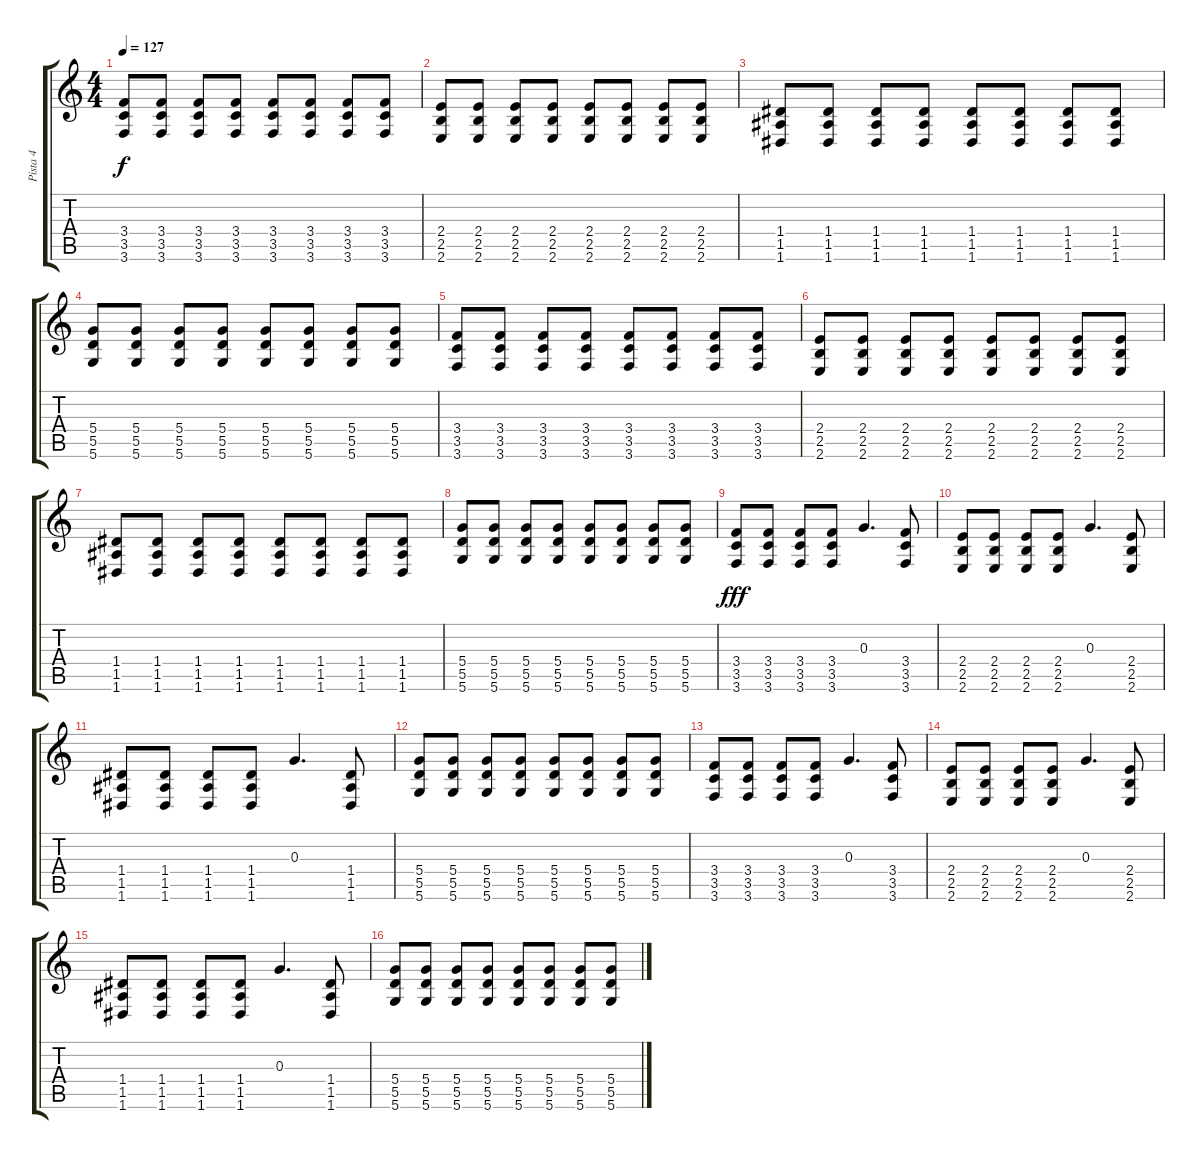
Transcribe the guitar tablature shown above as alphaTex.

\track ("Pista 4" "Pista 4") {instrument overdrivenguitar}
\staff {score tabs}
\tuning (E4 B3 G3 D3 A2 D2) {hide}
\ts (4 4)
\tempo 127
\clef g2
\ks c
(3.4 3.5 3.6).8{dy f} (3.4 3.5 3.6).8 (3.4 3.5 3.6).8 (3.4 3.5 3.6).8 (3.4 3.5 3.6).8 (3.4 3.5 3.6).8 (3.4 3.5 3.6).8 (3.4 3.5 3.6).8 |
(2.4 2.5 2.6).8 (2.4 2.5 2.6).8 (2.4 2.5 2.6).8 (2.4 2.5 2.6).8 (2.4 2.5 2.6).8 (2.4 2.5 2.6).8 (2.4 2.5 2.6).8 (2.4 2.5 2.6).8 |
(1.4 1.5 1.6).8 (1.4 1.5 1.6).8 (1.4 1.5 1.6).8 (1.4 1.5 1.6).8 (1.4 1.5 1.6).8 (1.4 1.5 1.6).8 (1.4 1.5 1.6).8 (1.4 1.5 1.6).8 |
(5.4 5.5 5.6).8 (5.4 5.5 5.6).8 (5.4 5.5 5.6).8 (5.4 5.5 5.6).8 (5.4 5.5 5.6).8 (5.4 5.5 5.6).8 (5.4 5.5 5.6).8 (5.4 5.5 5.6).8 |
(3.4 3.5 3.6).8 (3.4 3.5 3.6).8 (3.4 3.5 3.6).8 (3.4 3.5 3.6).8 (3.4 3.5 3.6).8 (3.4 3.5 3.6).8 (3.4 3.5 3.6).8 (3.4 3.5 3.6).8 |
(2.4 2.5 2.6).8 (2.4 2.5 2.6).8 (2.4 2.5 2.6).8 (2.4 2.5 2.6).8 (2.4 2.5 2.6).8 (2.4 2.5 2.6).8 (2.4 2.5 2.6).8 (2.4 2.5 2.6).8 |
(1.4 1.5 1.6).8 (1.4 1.5 1.6).8 (1.4 1.5 1.6).8 (1.4 1.5 1.6).8 (1.4 1.5 1.6).8 (1.4 1.5 1.6).8 (1.4 1.5 1.6).8 (1.4 1.5 1.6).8 |
(5.4 5.5 5.6).8 (5.4 5.5 5.6).8 (5.4 5.5 5.6).8 (5.4 5.5 5.6).8 (5.4 5.5 5.6).8 (5.4 5.5 5.6).8 (5.4 5.5 5.6).8 (5.4 5.5 5.6).8 |
(3.4 3.5 3.6).8{dy fff} (3.4 3.5 3.6).8 (3.4 3.5 3.6).8 (3.4 3.5 3.6).8 0.3.4{d} (3.4 3.5 3.6).8 |
(2.4 2.5 2.6).8 (2.4 2.5 2.6).8 (2.4 2.5 2.6).8 (2.4 2.5 2.6).8 0.3.4{d} (2.4 2.5 2.6).8 |
(1.4 1.5 1.6).8 (1.4 1.5 1.6).8 (1.4 1.5 1.6).8 (1.4 1.5 1.6).8 0.3.4{d} (1.4 1.5 1.6).8 |
(5.4 5.5 5.6).8 (5.4 5.5 5.6).8 (5.4 5.5 5.6).8 (5.4 5.5 5.6).8 (5.4 5.5 5.6).8 (5.4 5.5 5.6).8 (5.4 5.5 5.6).8 (5.4 5.5 5.6).8 |
(3.4 3.5 3.6).8 (3.4 3.5 3.6).8 (3.4 3.5 3.6).8 (3.4 3.5 3.6).8 0.3.4{d} (3.4 3.5 3.6).8 |
(2.4 2.5 2.6).8 (2.4 2.5 2.6).8 (2.4 2.5 2.6).8 (2.4 2.5 2.6).8 0.3.4{d} (2.4 2.5 2.6).8 |
(1.4 1.5 1.6).8 (1.4 1.5 1.6).8 (1.4 1.5 1.6).8 (1.4 1.5 1.6).8 0.3.4{d} (1.4 1.5 1.6).8 |
(5.4 5.5 5.6).8 (5.4 5.5 5.6).8 (5.4 5.5 5.6).8 (5.4 5.5 5.6).8 (5.4 5.5 5.6).8 (5.4 5.5 5.6).8 (5.4 5.5 5.6).8 (5.4 5.5 5.6).8
